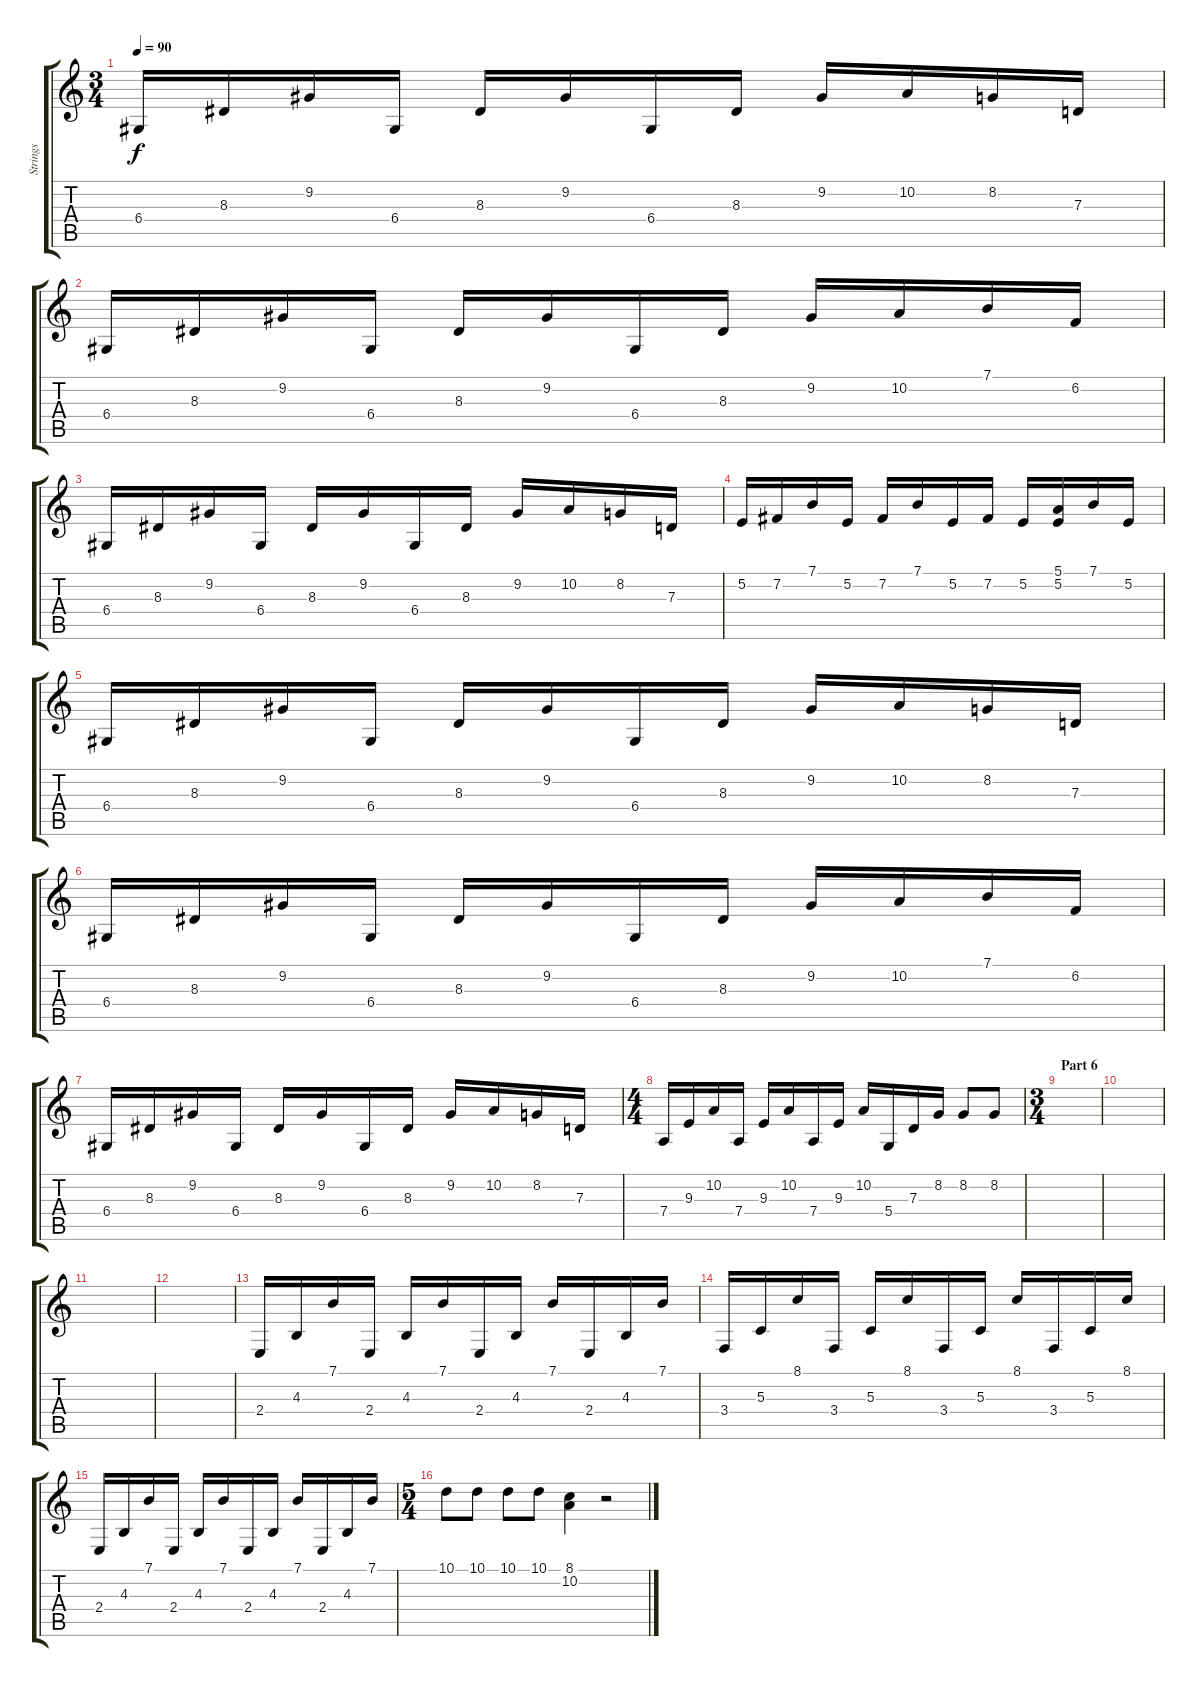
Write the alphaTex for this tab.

\track ("Strings" "Strings") {instrument pizzicatostrings}
\staff {score tabs}
\tuning (E4 B3 G3 D3 A2 E2) {hide}
\ts (3 4)
\tempo 90
\clef g2
\ks c
6.4.16{dy f} 8.3.16 9.2.16 6.4.16 8.3.16 9.2.16 6.4.16 8.3.16 9.2.16 10.2.16 8.2.16 7.3.16 |
6.4.16 8.3.16 9.2.16 6.4.16 8.3.16 9.2.16 6.4.16 8.3.16 9.2.16 10.2.16 7.1.16 6.2.16 |
6.4.16 8.3.16 9.2.16 6.4.16 8.3.16 9.2.16 6.4.16 8.3.16 9.2.16 10.2.16 8.2.16 7.3.16 |
5.2.16 7.2.16 7.1.16 5.2.16 7.2.16 7.1.16 5.2.16 7.2.16 5.2.16 (5.1 5.2).16 7.1.16 5.2.16 |
6.4.16 8.3.16 9.2.16 6.4.16 8.3.16 9.2.16 6.4.16 8.3.16 9.2.16 10.2.16 8.2.16 7.3.16 |
6.4.16 8.3.16 9.2.16 6.4.16 8.3.16 9.2.16 6.4.16 8.3.16 9.2.16 10.2.16 7.1.16 6.2.16 |
6.4.16 8.3.16 9.2.16 6.4.16 8.3.16 9.2.16 6.4.16 8.3.16 9.2.16 10.2.16 8.2.16 7.3.16 |
\ts (4 4)
7.4.16 9.3.16 10.2.16 7.4.16 9.3.16 10.2.16 7.4.16 9.3.16 10.2.16 5.4.16 7.3.16 8.2.16 8.2.8 8.2.8 |
\ts (3 4)
\section ("" "Part 6")
|
|
|
|
2.4.16 4.3.16 7.1.16 2.4.16 4.3.16 7.1.16 2.4.16 4.3.16 7.1.16 2.4.16 4.3.16 7.1.16 |
3.4.16 5.3.16 8.1.16 3.4.16 5.3.16 8.1.16 3.4.16 5.3.16 8.1.16 3.4.16 5.3.16 8.1.16 |
2.4.16 4.3.16 7.1.16 2.4.16 4.3.16 7.1.16 2.4.16 4.3.16 7.1.16 2.4.16 4.3.16 7.1.16 |
\ts (5 4)
10.1.8 10.1.8 10.1.8 10.1.8 (8.1 10.2).4 r.2
